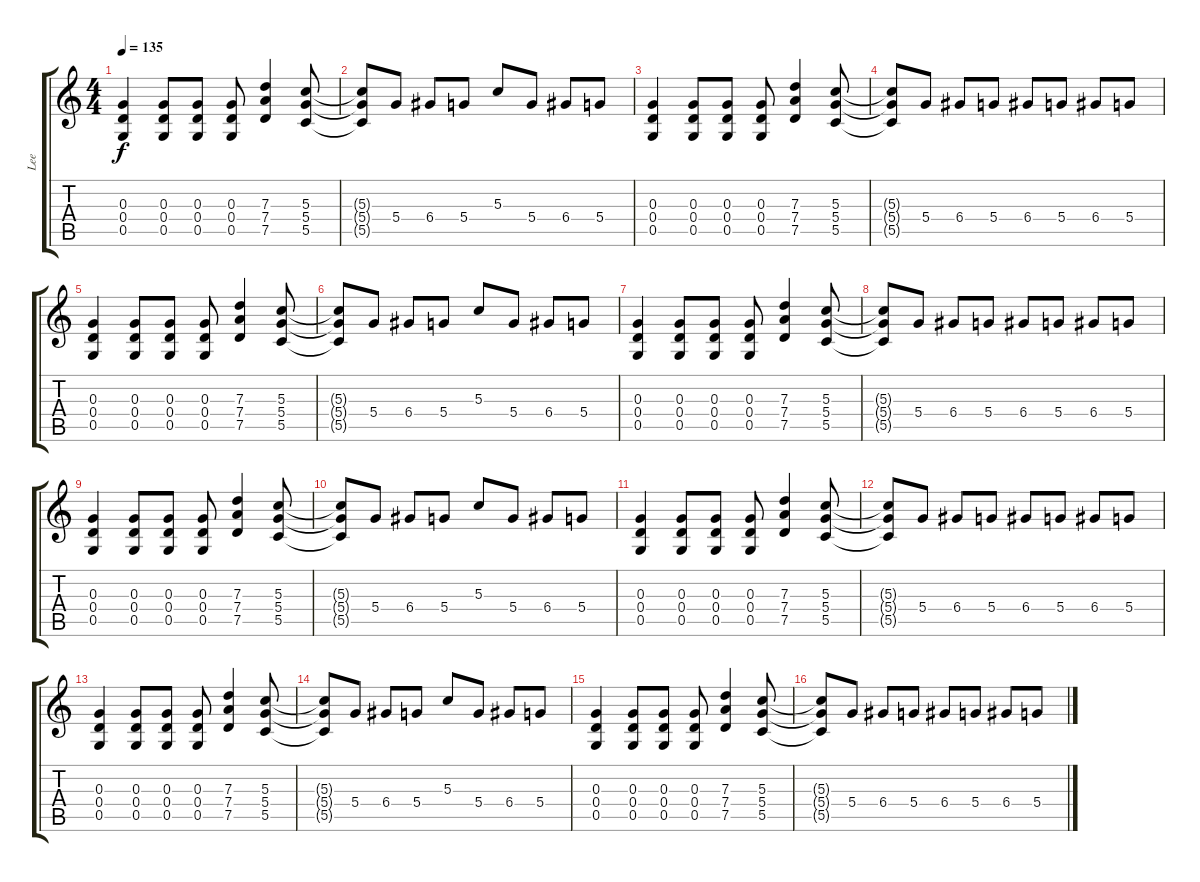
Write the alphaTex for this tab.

\track ("Lee" "Lee") {instrument distortionguitar}
\staff {score tabs}
\tuning (E4 B3 G3 D3 G2 E2) {hide}
\ts (4 4)
\tempo 135
\clef g2
\ks c
(0.3 0.4 0.5).4{dy f} (0.3 0.4 0.5).8 (0.3 0.4 0.5).8 (0.3 0.4 0.5).8 (7.3 7.4 7.5).4 (5.3 5.4 5.5).8 |
(5.3{t} 5.4{t} 5.5{t}).8 5.4.8 6.4.8 5.4.8 5.3.8 5.4.8 6.4.8 5.4.8 |
(0.3 0.4 0.5).4 (0.3 0.4 0.5).8 (0.3 0.4 0.5).8 (0.3 0.4 0.5).8 (7.3 7.4 7.5).4 (5.3 5.4 5.5).8 |
(5.3{t} 5.4{t} 5.5{t}).8 5.4.8 6.4.8 5.4.8 6.4.8 5.4.8 6.4.8 5.4.8 |
(0.3 0.4 0.5).4 (0.3 0.4 0.5).8 (0.3 0.4 0.5).8 (0.3 0.4 0.5).8 (7.3 7.4 7.5).4 (5.3 5.4 5.5).8 |
(5.3{t} 5.4{t} 5.5{t}).8 5.4.8 6.4.8 5.4.8 5.3.8 5.4.8 6.4.8 5.4.8 |
(0.3 0.4 0.5).4 (0.3 0.4 0.5).8 (0.3 0.4 0.5).8 (0.3 0.4 0.5).8 (7.3 7.4 7.5).4 (5.3 5.4 5.5).8 |
(5.3{t} 5.4{t} 5.5{t}).8 5.4.8 6.4.8 5.4.8 6.4.8 5.4.8 6.4.8 5.4.8 |
(0.3 0.4 0.5).4 (0.3 0.4 0.5).8 (0.3 0.4 0.5).8 (0.3 0.4 0.5).8 (7.3 7.4 7.5).4 (5.3 5.4 5.5).8 |
(5.3{t} 5.4{t} 5.5{t}).8 5.4.8 6.4.8 5.4.8 5.3.8 5.4.8 6.4.8 5.4.8 |
(0.3 0.4 0.5).4 (0.3 0.4 0.5).8 (0.3 0.4 0.5).8 (0.3 0.4 0.5).8 (7.3 7.4 7.5).4 (5.3 5.4 5.5).8 |
(5.3{t} 5.4{t} 5.5{t}).8 5.4.8 6.4.8 5.4.8 6.4.8 5.4.8 6.4.8 5.4.8 |
(0.3 0.4 0.5).4 (0.3 0.4 0.5).8 (0.3 0.4 0.5).8 (0.3 0.4 0.5).8 (7.3 7.4 7.5).4 (5.3 5.4 5.5).8 |
(5.3{t} 5.4{t} 5.5{t}).8 5.4.8 6.4.8 5.4.8 5.3.8 5.4.8 6.4.8 5.4.8 |
(0.3 0.4 0.5).4 (0.3 0.4 0.5).8 (0.3 0.4 0.5).8 (0.3 0.4 0.5).8 (7.3 7.4 7.5).4 (5.3 5.4 5.5).8 |
(5.3{t} 5.4{t} 5.5{t}).8 5.4.8 6.4.8 5.4.8 6.4.8 5.4.8 6.4.8 5.4.8
